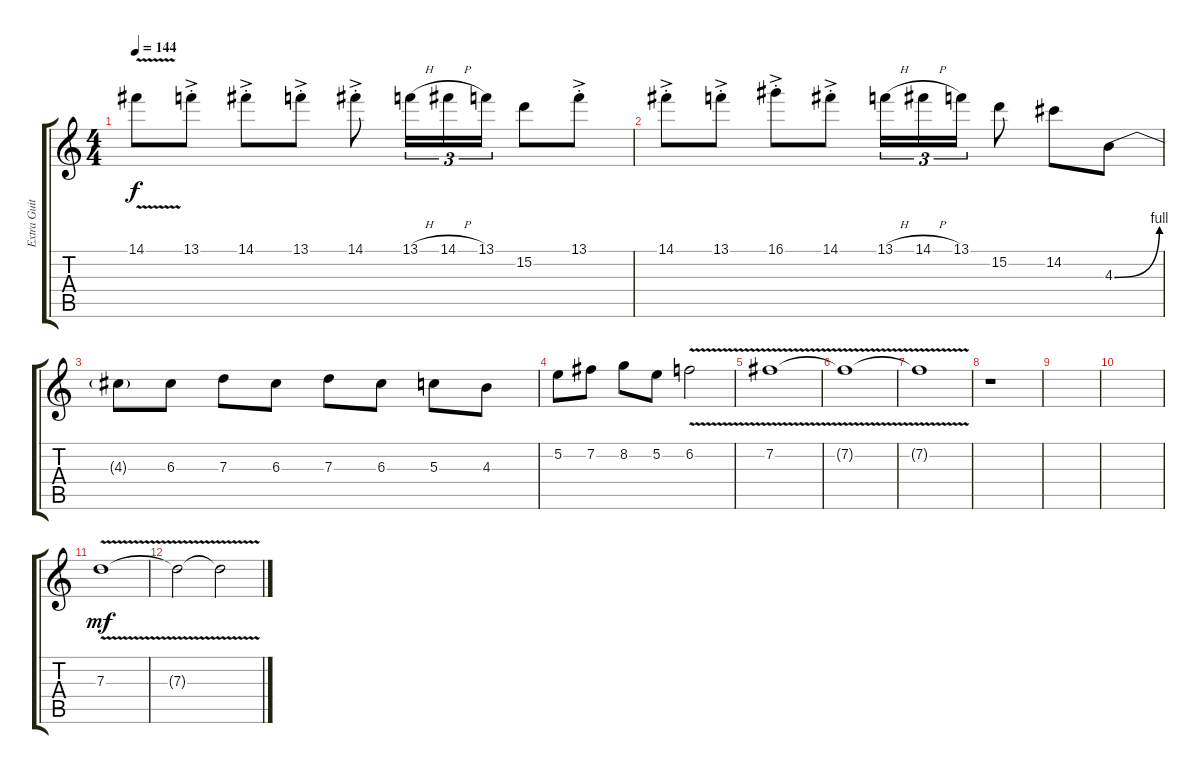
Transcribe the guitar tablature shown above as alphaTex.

\track ("Extra Guitar #2" "Extra Guit") {instrument distortionguitar}
\staff {score tabs}
\tuning (E4 B3 G3 D3 A2 E2) {hide}
\ts (4 4)
\tempo 144
\clef g2
\ks c
14.1{v t}.8{dy f} 13.1{ac st}.8 14.1{ac st}.8 13.1{ac st}.8 14.1{ac st}.8 13.1{h}.16{tu (3 2)} 14.1{h}.16{tu (3 2)} 13.1.16{tu (3 2)} 15.2.8 13.1{ac st}.8 |
14.1{ac st}.8 13.1{ac st}.8 16.1{ac st}.8 14.1{ac st}.8 13.1{h}.16{tu (3 2)} 14.1{h}.16{tu (3 2)} 13.1.16{tu (3 2)} 15.2.8 14.2.8 4.3{be (bend 0 0 60 4)}.8 |
4.3{t}.8 6.3.8 7.3.8 6.3.8 7.3.8 6.3.8 5.3.8 4.3.8 |
5.2.8 7.2.8 8.2.8 5.2.8 6.2{v}.2 |
7.2{v}.1 |
7.2{v t}.1 |
7.2{v t}.1 |
r.1 |
|
|
7.3{v}.1{dy mf} |
7.3{v t}.2 7.3{v t}.2
